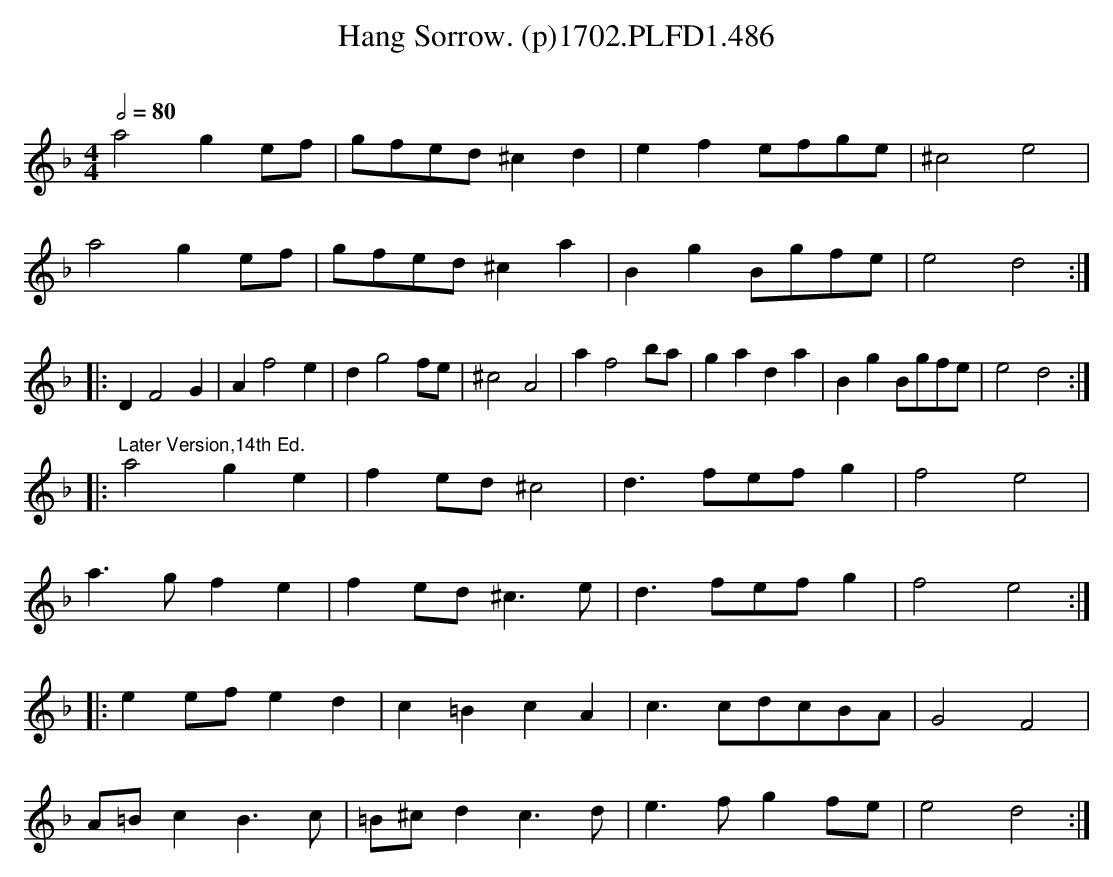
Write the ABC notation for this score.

X:1
T:Hang Sorrow. (p)1702.PLFD1.486
M:4/4
L:1/4
Q:1/2=80
O:
K:Dm
a2ge/f/|g/f/e/d/^cd|efe/f/g/e/|^c2e2|
a2ge/f/|g/f/e/d/^ca|BgB/g/f/e/|e2d2:|
|:DF2G|Af2e|dg2f/e/|^c2A2|af2b/a/|gada|BgB/g/f/e/|e2d2:|
|:"^Later Version,14th Ed."a2ge|fe/d/^c2|d>fe/f/g|f2e2|
a>gfe|fe/d/^c>e|d>fe/f/g|f2e2:|
|:ee/f/ed|c=BcA|c>cd/c/B/A/|G2F2|
A/=B/cB>c|=B/^c/dc>d|e>fgf/e/|e2d2:|
